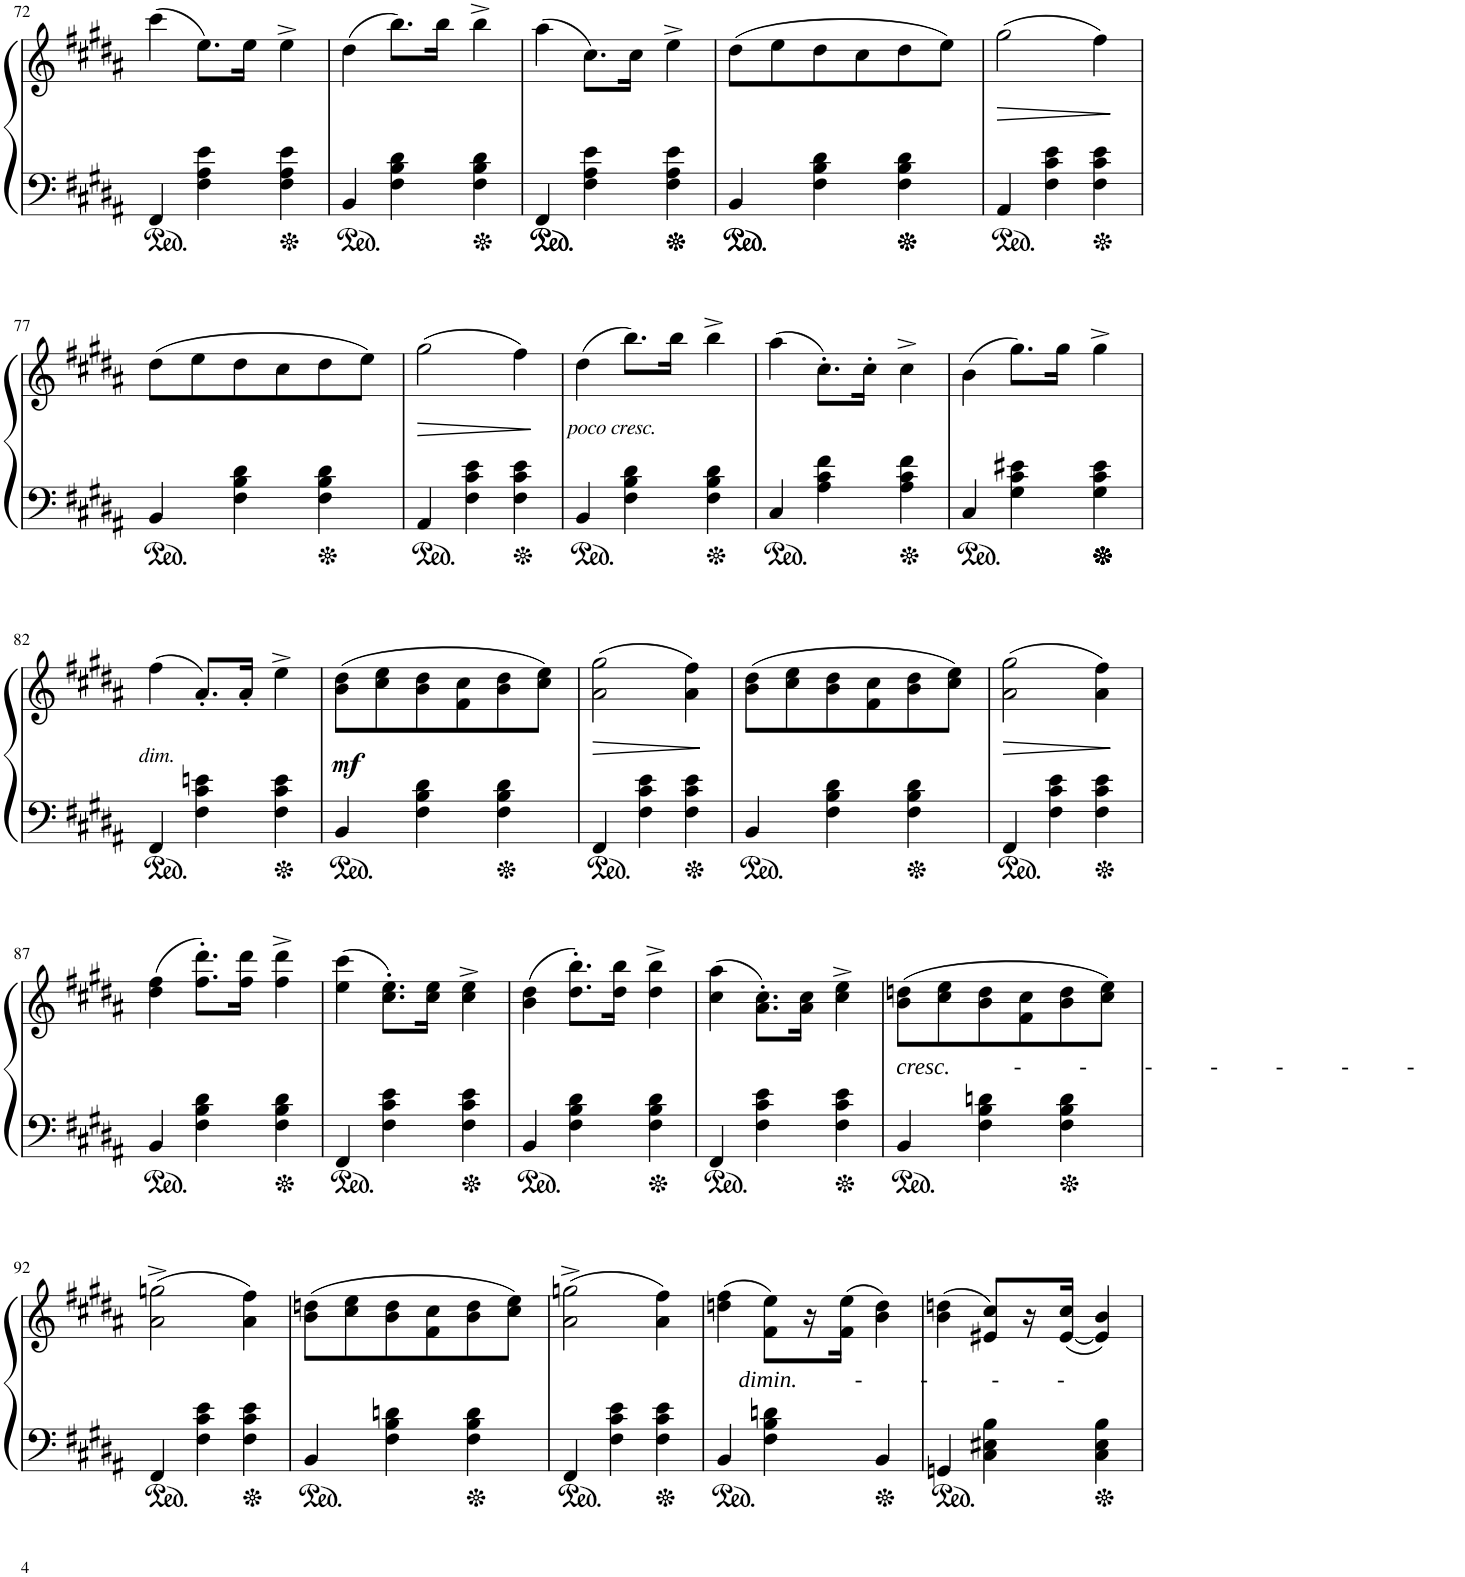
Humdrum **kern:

**kern	**kern	**dynam
*part1	*part1	*part1
*staff2	*staff1	*staff1/2
*I"Piano	*	*
*I'Pno	*	*
!!LO:PB:g=z
*clefF4	*clefG2	*
*k[f#c#g#d#a#]	*k[f#c#g#d#a#]	*
*M3/4	*M3/4	*
=72	=72	=72
4FF#/	(4ccc#\	.
4F#\ 4A#\ 4e\	8.ee\L)	.
.	16ee\Jk	.
4F#\ 4A#\ 4e\	4ee^\	.
=73	=73	=73
4BB/	(4dd#\	.
4F#\ 4B\ 4d#\	8.bb\L)	.
.	16bb\Jk	.
4F#\ 4B\ 4d#\	4bb^\	.
=74	=74	=74
4FF#/	(4aa#\	.
4F#\ 4A#\ 4e\	8.cc#\L)	.
.	16cc#\Jk	.
4F#\ 4A#\ 4e\	4ee^\	.
=75	=75	=75
4BB/	(8dd#\L	.
.	8ee\	.
4F#\ 4B\ 4d#\	8dd#\	.
.	8cc#\	.
4F#\ 4B\ 4d#\	8dd#\	.
.	8ee\J)	.
=76	=76	=76
!	!	!LO:HP:b
4AA#/	(2gg#\	>
4F#\ 4c#\ 4e\	.	.
4F#\ 4c#\ 4e\	4ff#\)	.
.	.	]
!!LO:LB:g=z
=77	=77	=77
4BB/	(8dd#\L	.
.	8ee\	.
4F#\ 4B\ 4d#\	8dd#\	.
.	8cc#\	.
4F#\ 4B\ 4d#\	8dd#\	.
.	8ee\J)	.
=78	=78	=78
!	!	!LO:HP:b
4AA#/	(2gg#\	>
4F#\ 4c#\ 4e\	.	.
4F#\ 4c#\ 4e\	4ff#\)	.
.	.	]
=79	=79	=79
!	!	!LO:DY:b
4BB/	(4dd#\	other-dynamics
4F#\ 4B\ 4d#\	8.bb\L)	.
.	16bb\Jk	.
4F#\ 4B\ 4d#\	4bb^\	.
=80	=80	=80
4C#/	(4aa#\	.
4A#\ 4c#\ 4f#\	8.cc#'\L)	.
.	16cc#'\Jk	.
4A#\ 4c#\ 4f#\	4cc#^\	.
=81	=81	=81
4C#/	(4b\	.
4G#\ 4c#\ 4e#X\	8.gg#\L)	.
.	16gg#\Jk	.
4G#\ 4c#\ 4e#\	4gg#^\	.
!!LO:LB:g=z
=82	=82	=82
!	!	!LO:DY:b
4FF#/	(4ff#\	other-dynamics
4F#\ 4c#\ 4en\	8.a#'/L)	.
.	16a#'/Jk	.
4F#\ 4c#\ 4e\	4ee^\	.
=83	=83	=83
!	!	!LO:DY:b
4BB/	(8b\ 8dd#\L	mf
.	8cc#\ 8ee\	.
4F#\ 4B\ 4d#\	8b\ 8dd#\	.
.	8f#\ 8cc#\	.
4F#\ 4B\ 4d#\	8b\ 8dd#\	.
.	8cc#\ 8ee\J)	.
=84	=84	=84
!	!	!LO:HP:b
4FF#/	(2a#\ 2gg#\	>
4F#\ 4c#\ 4e\	.	.
4F#\ 4c#\ 4e\	4a#\ 4ff#\)	.
.	.	]
=85	=85	=85
4BB/	(8b\ 8dd#\L	.
.	8cc#\ 8ee\	.
4F#\ 4B\ 4d#\	8b\ 8dd#\	.
.	8f#\ 8cc#\	.
4F#\ 4B\ 4d#\	8b\ 8dd#\	.
.	8cc#\ 8ee\J)	.
=86	=86	=86
!	!	!LO:HP:b
4FF#/	(2a#\ 2gg#\	>
4F#\ 4c#\ 4e\	.	.
4F#\ 4c#\ 4e\	4a#\ 4ff#\)	.
.	.	]
!!LO:LB:g=z
=87	=87	=87
4BB/	(4dd#\ 4ff#\	.
4F#\ 4B\ 4d#\	8.ff#\' 8.ddd#\'L)	.
.	16ff#\ 16ddd#\Jk	.
4F#\ 4B\ 4d#\	4ff#\^ 4ddd#\^	.
=88	=88	=88
4FF#/	(4ee\ 4ccc#\	.
4F#\ 4c#\ 4e\	8.cc#\' 8.ee\'L)	.
.	16cc#\ 16ee\Jk	.
4F#\ 4c#\ 4e\	4cc#\^ 4ee\^	.
=89	=89	=89
4BB/	(4b\ 4dd#\	.
4F#\ 4B\ 4d#\	8.dd#\' 8.bb\'L)	.
.	16dd#\ 16bb\Jk	.
4F#\ 4B\ 4d#\	4dd#\^ 4bb\^	.
=90	=90	=90
4FF#/	(4cc#\ 4aa#\	.
4F#\ 4c#\ 4e\	8.a#\' 8.cc#\'L)	.
.	16a#\ 16cc#\Jk	.
4F#\ 4c#\ 4e\	4cc#\^ 4ee\^	.
=91	=91	=91
!LO:TX:a:i:t=cresc.           -          -          -          -          -          -          -	!	!
4BB/	(8b\ 8ddn\L	.
.	8cc#\ 8ee\	.
4F#\ 4B\ 4dn\	8b\ 8dd\	.
.	8f#\ 8cc#\	.
4F#\ 4B\ 4d\	8b\ 8dd\	.
.	8cc#\ 8ee\J)	.
!!LO:LB:g=z
=92	=92	=92
4FF#/	(2a#\^ 2ggn\^	.
4F#\ 4c#\ 4e\	.	.
4F#\ 4c#\ 4e\	4a#\ 4ff#\)	.
=93	=93	=93
4BB/	(8b\ 8ddn\L	.
.	8cc#\ 8ee\	.
4F#\ 4B\ 4dn\	8b\ 8dd\	.
.	8f#\ 8cc#\	.
4F#\ 4B\ 4d\	8b\ 8dd\	.
.	8cc#\ 8ee\J)	.
=94	=94	=94
4FF#/	(2a#\^ 2ggn\^	.
4F#\ 4c#\ 4e\	.	.
4F#\ 4c#\ 4e\	4a#\ 4ff#\)	.
=95	=95	=95
!LO:TX:a:i:t=dimin.          -          -           -          -	!	!
4BB/	(4ddn\ 4ff#\	.
4F#\ 4B\ 4dn\	8f#\ 8ee\L)	.
.	16r	.
.	(16f#\ 16ee\JJ	.
4BB/	4b\ 4dd\)	.
=96	=96	=96
4GGn/	(4b\ 4ddn\	.
4C#\ 4E#X\ 4B\	8e#X/ 8cc#/L)	.
.	16r	.
.	([16e#/ 16cc#/JJ	.
4C#\ 4E#\ 4B\	4e#/] 4b/)	.
=	=	=
*-	*-	*-
